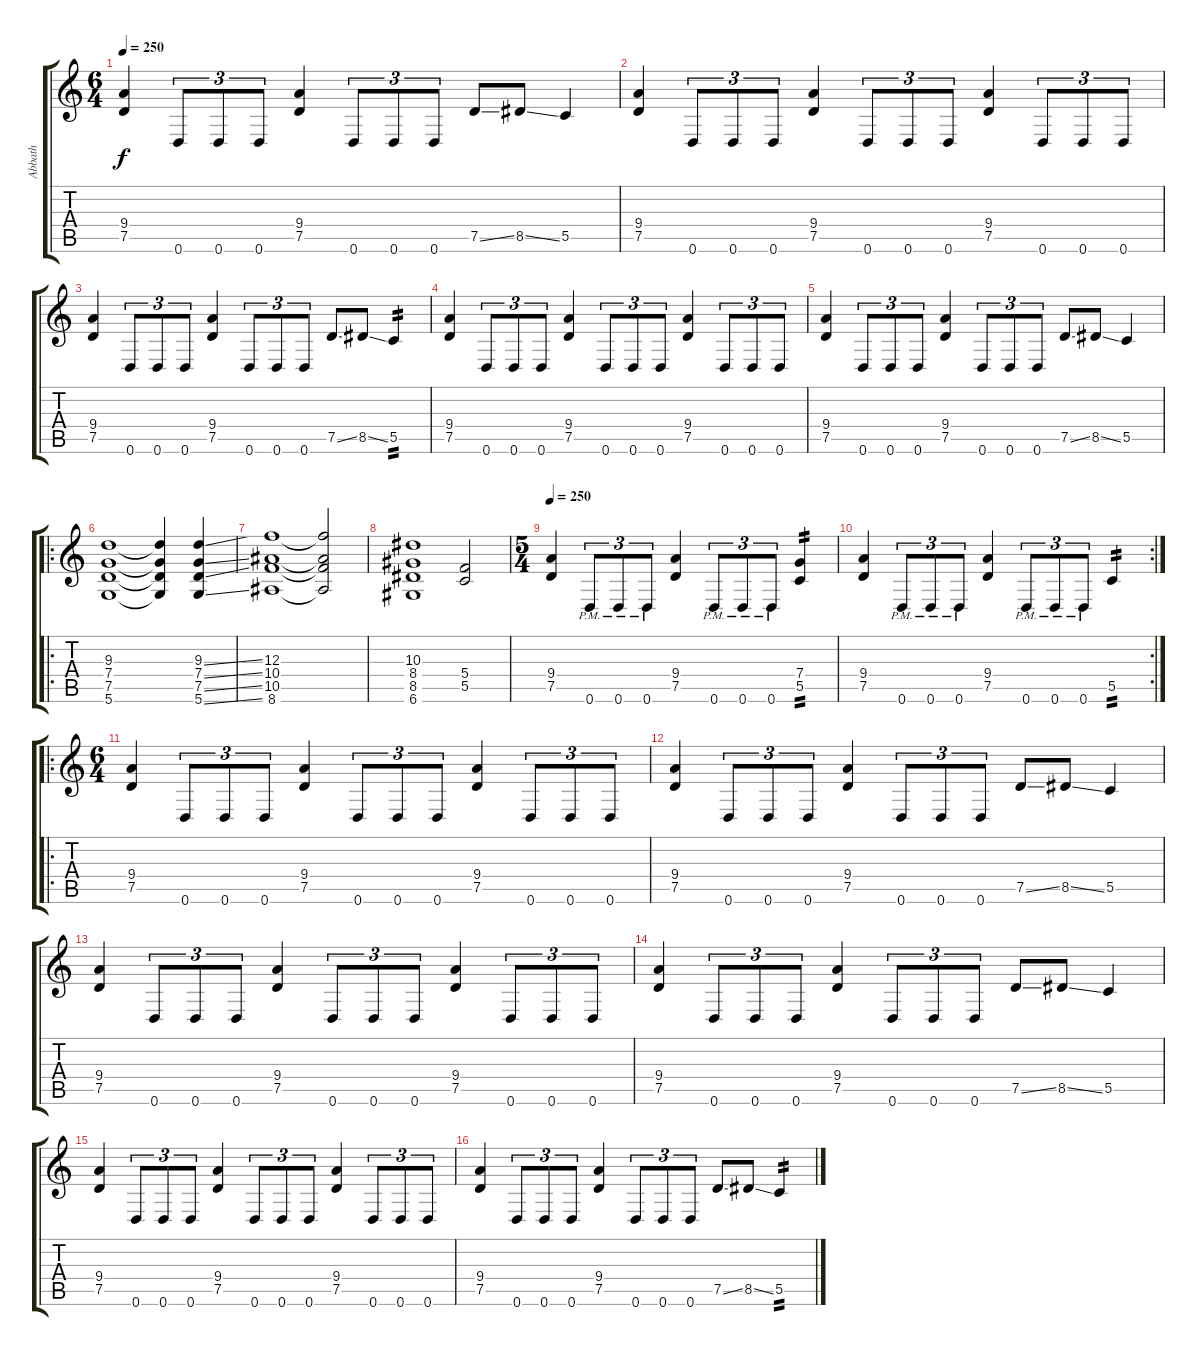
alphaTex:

\track ("Abbath" "Abbath") {instrument distortionguitar}
\staff {score tabs}
\tuning (D4 A3 F3 C3 G2 D2) {hide}
\ts (6 4)
\tempo 250
\clef g2
\ks c
(9.4 7.5).4{dy f} 0.6.8{tu (3 2)} 0.6.8{tu (3 2)} 0.6.8{tu (3 2)} (9.4 7.5).4 0.6.8{tu (3 2)} 0.6.8{tu (3 2)} 0.6.8{tu (3 2)} 7.5{ss}.8 8.5{ss}.8 5.5.4 |
(9.4 7.5).4 0.6.8{tu (3 2)} 0.6.8{tu (3 2)} 0.6.8{tu (3 2)} (9.4 7.5).4 0.6.8{tu (3 2)} 0.6.8{tu (3 2)} 0.6.8{tu (3 2)} (9.4 7.5).4 0.6.8{tu (3 2)} 0.6.8{tu (3 2)} 0.6.8{tu (3 2)} |
(9.4 7.5).4 0.6.8{tu (3 2)} 0.6.8{tu (3 2)} 0.6.8{tu (3 2)} (9.4 7.5).4 0.6.8{tu (3 2)} 0.6.8{tu (3 2)} 0.6.8{tu (3 2)} 7.5{ss}.8 8.5{ss}.8 5.5.4{tp 2} |
(9.4 7.5).4 0.6.8{tu (3 2)} 0.6.8{tu (3 2)} 0.6.8{tu (3 2)} (9.4 7.5).4 0.6.8{tu (3 2)} 0.6.8{tu (3 2)} 0.6.8{tu (3 2)} (9.4 7.5).4 0.6.8{tu (3 2)} 0.6.8{tu (3 2)} 0.6.8{tu (3 2)} |
(9.4 7.5).4 0.6.8{tu (3 2)} 0.6.8{tu (3 2)} 0.6.8{tu (3 2)} (9.4 7.5).4 0.6.8{tu (3 2)} 0.6.8{tu (3 2)} 0.6.8{tu (3 2)} 7.5{ss}.8 8.5{ss}.8 5.5.4 |
\ro
(9.3 7.4 7.5 5.6).1 (9.3{t} 7.4{t} 7.5{t} 5.6{t}).4 (9.3{ss} 7.4{ss} 7.5{ss} 5.6{ss}).4 |
(12.3 10.4 10.5 8.6).1 (12.3{t} 10.4{t} 10.5{t} 8.6{t}).2 |
(10.3 8.4 8.5 6.6).1 (5.4 5.5).2 |
\ts (5 4)
\tempo 250
(9.4 7.5).4 0.6{pm}.8{tu (3 2)} 0.6{pm}.8{tu (3 2)} 0.6{pm}.8{tu (3 2)} (9.4 7.5).4 0.6{pm}.8{tu (3 2)} 0.6{pm}.8{tu (3 2)} 0.6{pm}.8{tu (3 2)} (7.4 5.5).4{tp 2} |
\rc 2
(9.4 7.5).4 0.6{pm}.8{tu (3 2)} 0.6{pm}.8{tu (3 2)} 0.6{pm}.8{tu (3 2)} (9.4 7.5).4 0.6{pm}.8{tu (3 2)} 0.6{pm}.8{tu (3 2)} 0.6{pm}.8{tu (3 2)} 5.5.4{tp 2} |
\ro
\ts (6 4)
(9.4 7.5).4 0.6.8{tu (3 2)} 0.6.8{tu (3 2)} 0.6.8{tu (3 2)} (9.4 7.5).4 0.6.8{tu (3 2)} 0.6.8{tu (3 2)} 0.6.8{tu (3 2)} (9.4 7.5).4 0.6.8{tu (3 2)} 0.6.8{tu (3 2)} 0.6.8{tu (3 2)} |
(9.4 7.5).4 0.6.8{tu (3 2)} 0.6.8{tu (3 2)} 0.6.8{tu (3 2)} (9.4 7.5).4 0.6.8{tu (3 2)} 0.6.8{tu (3 2)} 0.6.8{tu (3 2)} 7.5{ss}.8 8.5{ss}.8 5.5.4 |
(9.4 7.5).4 0.6.8{tu (3 2)} 0.6.8{tu (3 2)} 0.6.8{tu (3 2)} (9.4 7.5).4 0.6.8{tu (3 2)} 0.6.8{tu (3 2)} 0.6.8{tu (3 2)} (9.4 7.5).4 0.6.8{tu (3 2)} 0.6.8{tu (3 2)} 0.6.8{tu (3 2)} |
(9.4 7.5).4 0.6.8{tu (3 2)} 0.6.8{tu (3 2)} 0.6.8{tu (3 2)} (9.4 7.5).4 0.6.8{tu (3 2)} 0.6.8{tu (3 2)} 0.6.8{tu (3 2)} 7.5{ss}.8 8.5{ss}.8 5.5.4 |
(9.4 7.5).4 0.6.8{tu (3 2)} 0.6.8{tu (3 2)} 0.6.8{tu (3 2)} (9.4 7.5).4 0.6.8{tu (3 2)} 0.6.8{tu (3 2)} 0.6.8{tu (3 2)} (9.4 7.5).4 0.6.8{tu (3 2)} 0.6.8{tu (3 2)} 0.6.8{tu (3 2)} |
(9.4 7.5).4 0.6.8{tu (3 2)} 0.6.8{tu (3 2)} 0.6.8{tu (3 2)} (9.4 7.5).4 0.6.8{tu (3 2)} 0.6.8{tu (3 2)} 0.6.8{tu (3 2)} 7.5{ss}.8 8.5{ss}.8 5.5.4{tp 2}
